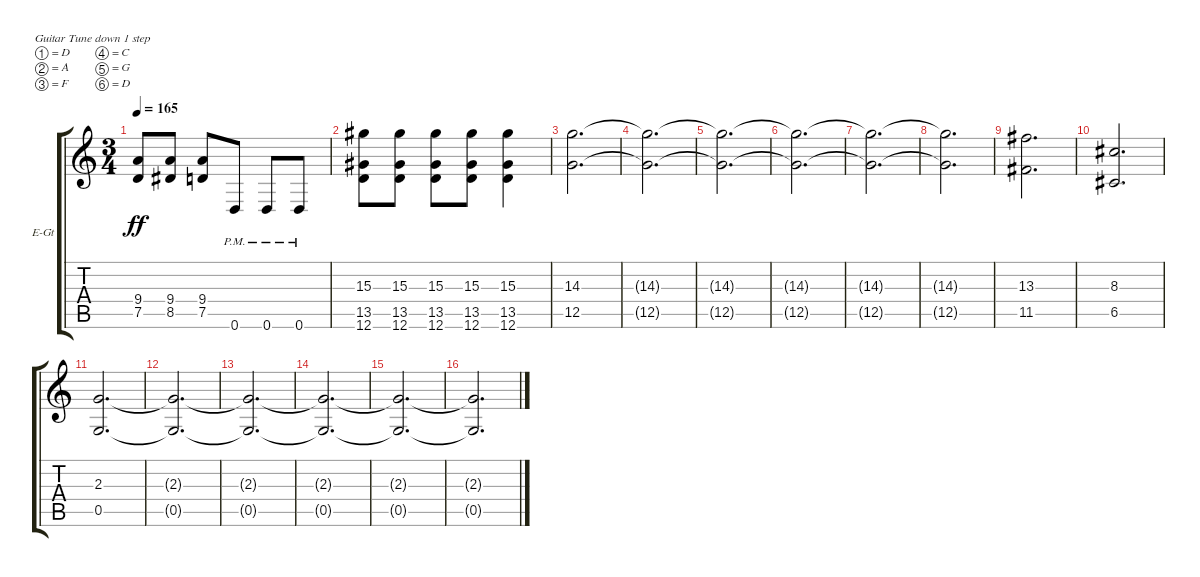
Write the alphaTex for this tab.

\bracketExtendMode groupsimilarinstruments
\firstSystemTrackNameOrientation horizontal
\otherSystemsTrackNameOrientation horizontal
\track ("Electric Guitar 2" "E-Gt") {instrument distortionguitar}
\staff {score tabs}
\tuning (D4 A3 F3 C3 G2 D2)
\ts (3 4)
\tempo 165
\clef g2
\ks c
(7.5 9.4).8{dy ff} (8.5 9.4).8 (7.5 9.4).8 0.6{pm}.8 0.6{pm}.8 0.6{pm}.8 |
(13.5 15.3 12.6).8 (13.5 15.3 12.6).8 (13.5 15.3 12.6).8 (13.5 15.3 12.6).8 (13.5 15.3 12.6).4 |
(12.5 14.3).2{d} |
(12.5{t} 14.3{t}).2{d} |
(14.3{t} 12.5{t}).2{d} |
(12.5{t} 14.3{t}).2{d} |
(12.5{t} 14.3{t}).2{d} |
(14.3{t} 12.5{t}).2{d} |
(11.5 13.3).2{d} |
(6.5 8.3).2{d} |
(0.5 2.3).2{d} |
(0.5{t} 2.3{t}).2{d} |
(2.3{t} 0.5{t}).2{d} |
(0.5{t} 2.3{t}).2{d} |
(0.5{t} 2.3{t}).2{d} |
(2.3{t} 0.5{t}).2{d}
